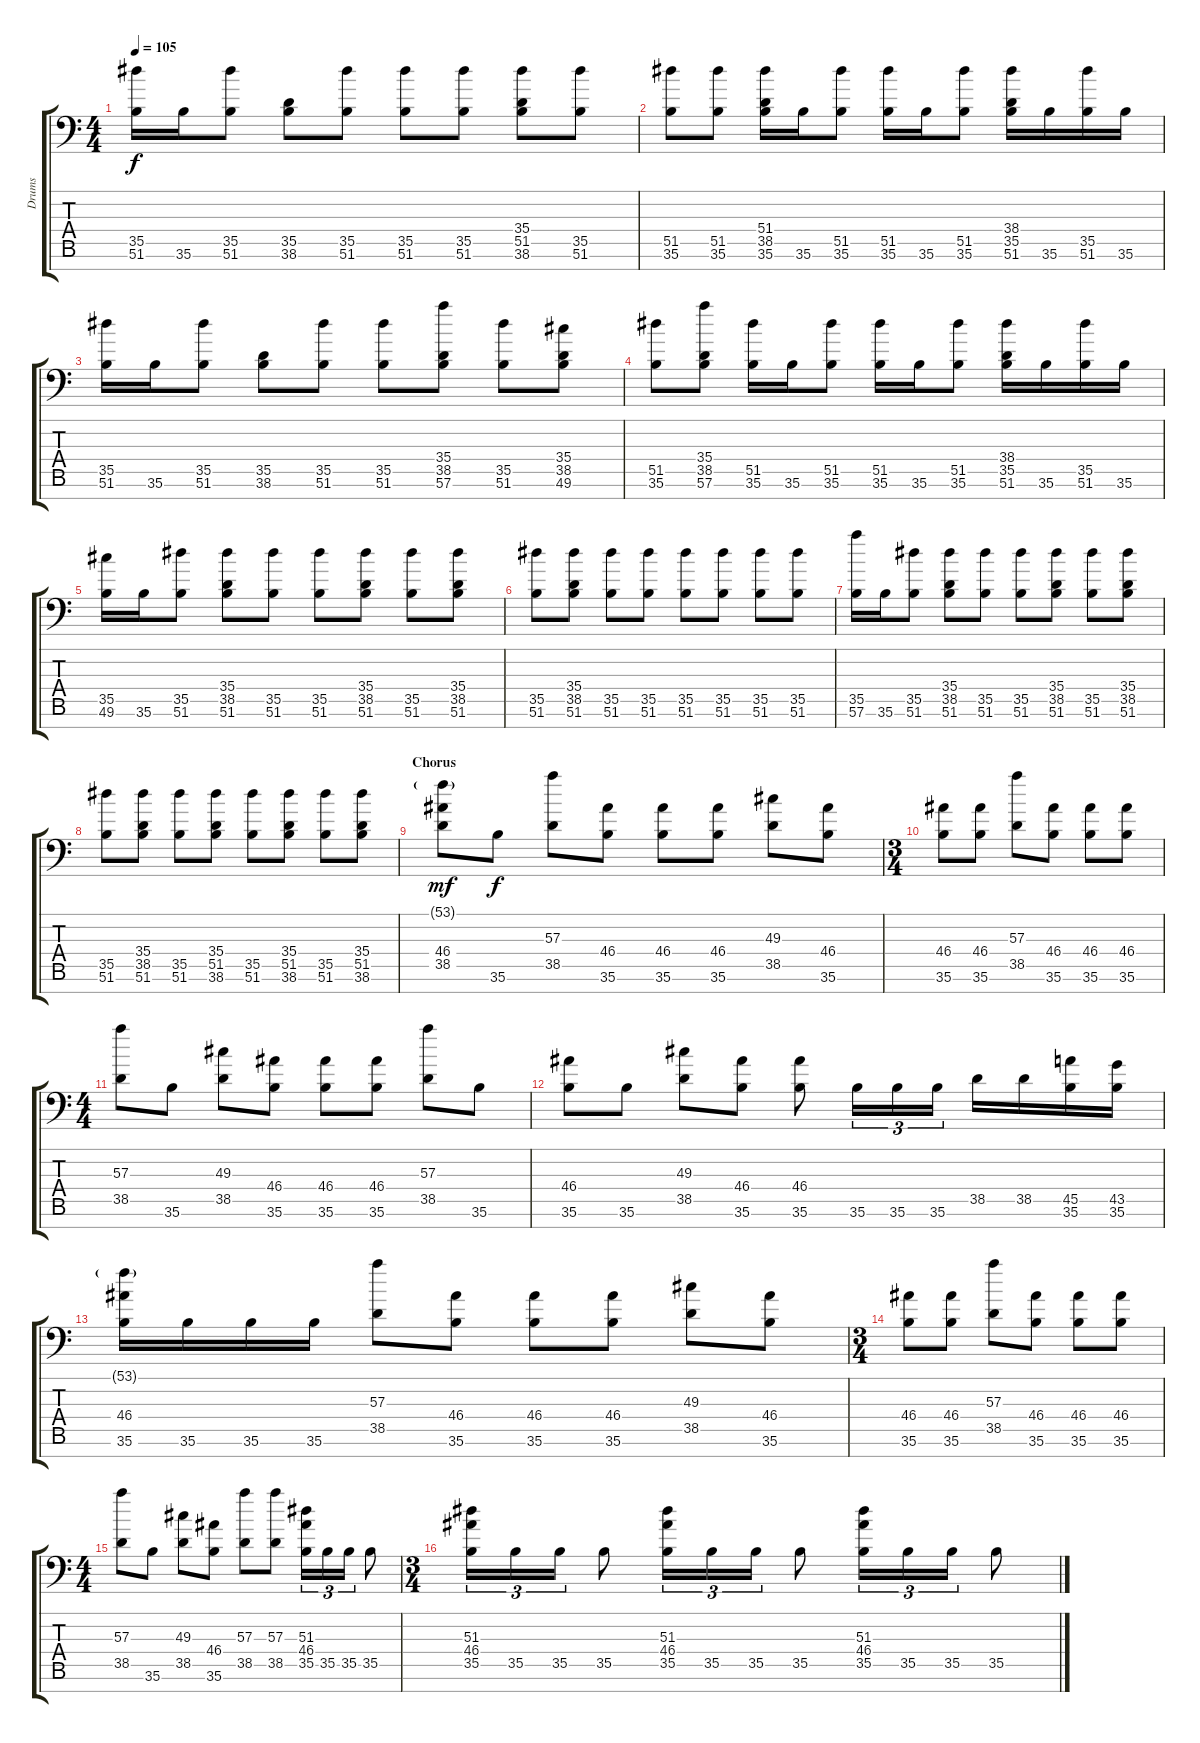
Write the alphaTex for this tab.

\track ("Drums" "Drums") {instrument acousticgrandpiano}
\staff {score tabs}
\tuning (C-1 C-1 C-1 C-1 C-1 C-1 C-1) {hide}
\ts (4 4)
\tempo 105
\clef f4
\ks c
(35.5 51.6).16{dy f} 35.6.16 (35.5 51.6).8 (35.5 38.6).8 (35.5 51.6).8 (35.5 51.6).8 (35.5 51.6).8 (35.4 51.5 38.6).8 (35.5 51.6).8 |
(51.5 35.6).8 (51.5 35.6).8 (51.4 38.5 35.6).16 35.6.16 (51.5 35.6).8 (51.5 35.6).16 35.6.16 (51.5 35.6).8 (38.4 35.5 51.6).16 35.6.16 (35.5 51.6).16 35.6.16 |
(35.5 51.6).16 35.6.16 (35.5 51.6).8 (35.5 38.6).8 (35.5 51.6).8 (35.5 51.6).8 (35.4 38.5 57.6).8 (35.5 51.6).8 (35.4 38.5 49.6).8 |
(51.5 35.6).8 (35.4 38.5 57.6).8 (51.5 35.6).16 35.6.16 (51.5 35.6).8 (51.5 35.6).16 35.6.16 (51.5 35.6).8 (38.4 35.5 51.6).16 35.6.16 (35.5 51.6).16 35.6.16 |
(35.5 49.6).16 35.6.16 (35.5 51.6).8 (35.4 38.5 51.6).8 (35.5 51.6).8 (35.5 51.6).8 (35.4 38.5 51.6).8 (35.5 51.6).8 (35.4 38.5 51.6).8 |
(35.5 51.6).8 (35.4 38.5 51.6).8 (35.5 51.6).8 (35.5 51.6).8 (35.5 51.6).8 (35.5 51.6).8 (35.5 51.6).8 (35.5 51.6).8 |
(35.5 57.6).16 35.6.16 (35.5 51.6).8 (35.4 38.5 51.6).8 (35.5 51.6).8 (35.5 51.6).8 (35.4 38.5 51.6).8 (35.5 51.6).8 (35.4 38.5 51.6).8 |
(35.5 51.6).8 (35.4 38.5 51.6).8 (35.5 51.6).8 (35.4 51.5 38.6).8 (35.5 51.6).8 (35.4 51.5 38.6).8 (35.5 51.6).8 (35.4 51.5 38.6).8 |
\section ("" "Chorus")
(53.1{g} 46.4 38.5).8{dy mf} 35.6.8{dy f} (57.3 38.5).8 (46.4 35.6).8 (46.4 35.6).8 (46.4 35.6).8 (49.3 38.5).8 (46.4 35.6).8 |
\ts (3 4)
(46.4 35.6).8 (46.4 35.6).8 (57.3 38.5).8 (46.4 35.6).8 (46.4 35.6).8 (46.4 35.6).8 |
\ts (4 4)
(57.3 38.5).8 35.6.8 (49.3 38.5).8 (46.4 35.6).8 (46.4 35.6).8 (46.4 35.6).8 (57.3 38.5).8 35.6.8 |
(46.4 35.6).8 35.6.8 (49.3 38.5).8 (46.4 35.6).8 (46.4 35.6).8 35.6.16{tu (3 2)} 35.6.16{tu (3 2)} 35.6.16{tu (3 2)} 38.5.16 38.5.16 (45.5 35.6).16 (43.5 35.6).16 |
(53.1{g} 46.4 35.6).16 35.6.16 35.6.16 35.6.16 (57.3 38.5).8 (46.4 35.6).8 (46.4 35.6).8 (46.4 35.6).8 (49.3 38.5).8 (46.4 35.6).8 |
\ts (3 4)
(46.4 35.6).8 (46.4 35.6).8 (57.3 38.5).8 (46.4 35.6).8 (46.4 35.6).8 (46.4 35.6).8 |
\ts (4 4)
(57.3 38.5).8 35.6.8 (49.3 38.5).8 (46.4 35.6).8 (57.3 38.5).8 (57.3 38.5).8 (51.3 46.4 35.5).16{tu (3 2)} 35.5.16{tu (3 2)} 35.5.16{tu (3 2)} 35.5.8 |
\ts (3 4)
(51.3 46.4 35.5).16{tu (3 2)} 35.5.16{tu (3 2)} 35.5.16{tu (3 2)} 35.5.8 (51.3 46.4 35.5).16{tu (3 2)} 35.5.16{tu (3 2)} 35.5.16{tu (3 2)} 35.5.8 (51.3 46.4 35.5).16{tu (3 2)} 35.5.16{tu (3 2)} 35.5.16{tu (3 2)} 35.5.8
